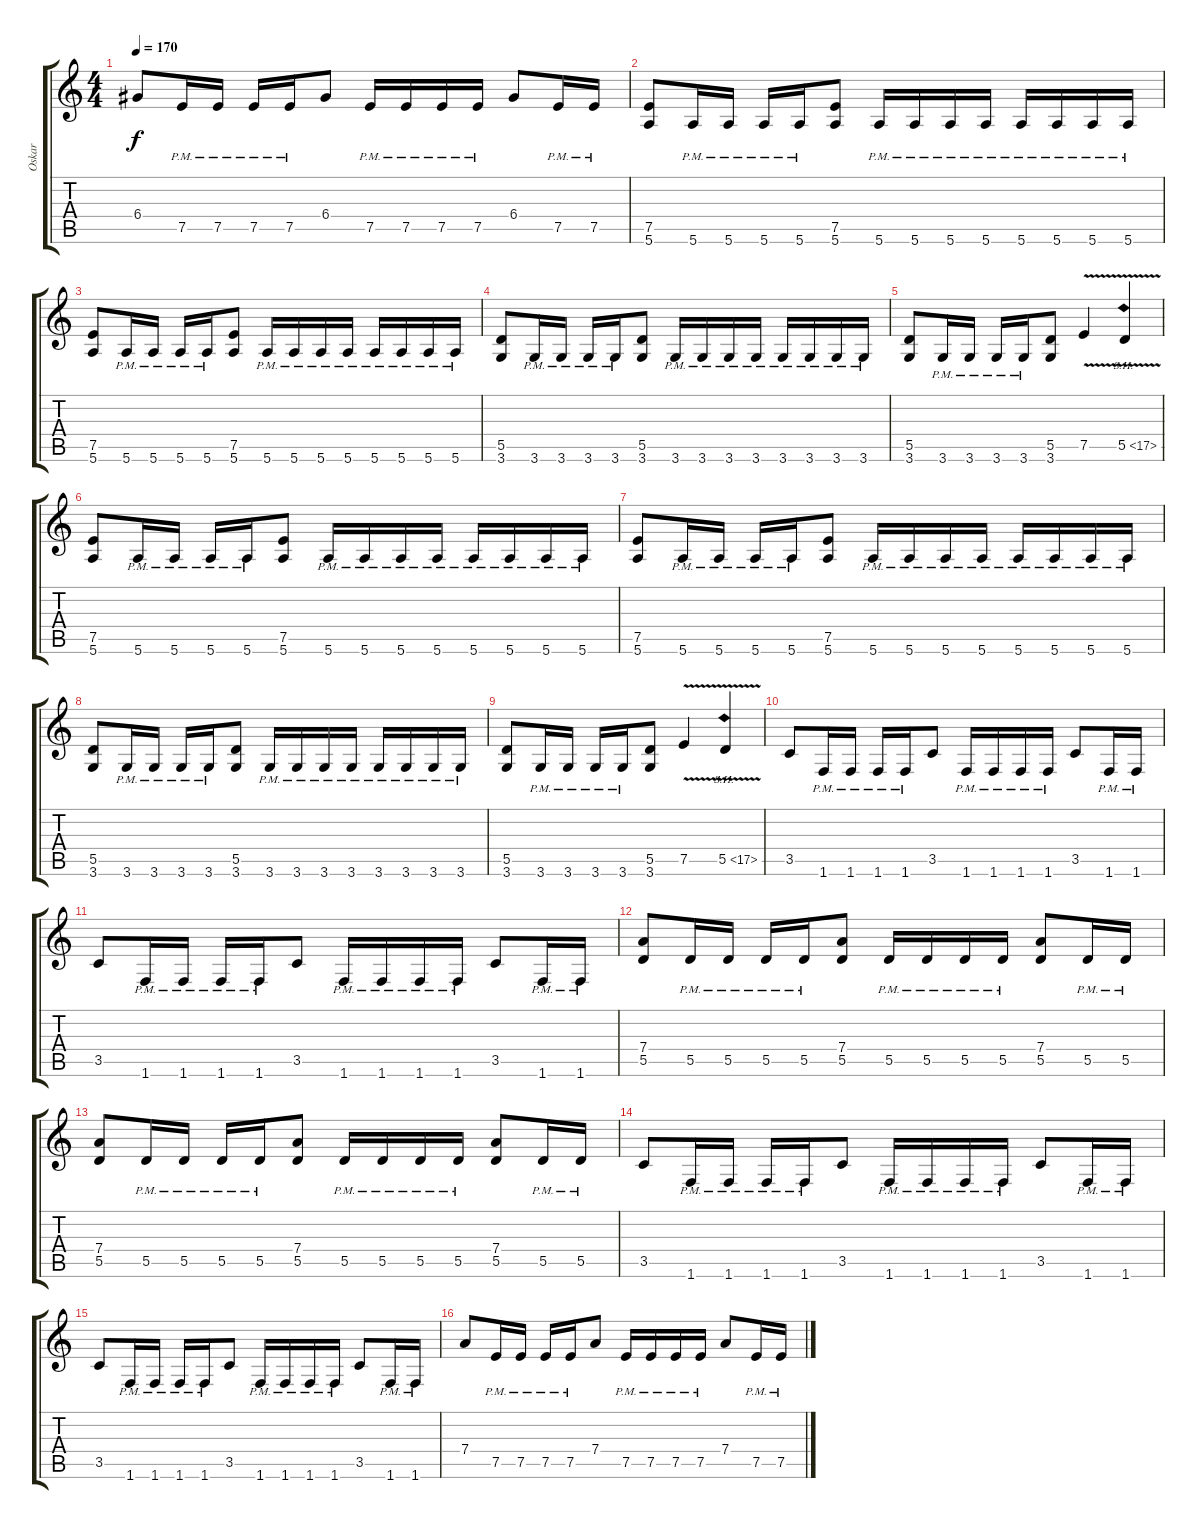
\track ("Oskar" "Oskar") {instrument distortionguitar}
\staff {score tabs}
\tuning (E4 B3 G3 D3 A2 E2) {hide}
\ts (4 4)
\tempo 170
\clef g2
\ks c
6.4.8{dy f} 7.5{pm}.16 7.5{pm}.16 7.5{pm}.16 7.5{pm}.16 6.4.8 7.5{pm}.16 7.5{pm}.16 7.5{pm}.16 7.5{pm}.16 6.4.8 7.5{pm}.16 7.5{pm}.16 |
(7.5 5.6).8 5.6{pm}.16 5.6{pm}.16 5.6{pm}.16 5.6{pm}.16 (7.5 5.6).8 5.6{pm}.16 5.6{pm}.16 5.6{pm}.16 5.6{pm}.16 5.6{pm}.16 5.6{pm}.16 5.6{pm}.16 5.6{pm}.16 |
(7.5 5.6).8 5.6{pm}.16 5.6{pm}.16 5.6{pm}.16 5.6{pm}.16 (7.5 5.6).8 5.6{pm}.16 5.6{pm}.16 5.6{pm}.16 5.6{pm}.16 5.6{pm}.16 5.6{pm}.16 5.6{pm}.16 5.6{pm}.16 |
(5.5 3.6).8 3.6{pm}.16 3.6{pm}.16 3.6{pm}.16 3.6{pm}.16 (5.5 3.6).8 3.6{pm}.16 3.6{pm}.16 3.6{pm}.16 3.6{pm}.16 3.6{pm}.16 3.6{pm}.16 3.6{pm}.16 3.6{pm}.16 |
(5.5 3.6).8 3.6{pm}.16 3.6{pm}.16 3.6{pm}.16 3.6{pm}.16 (5.5 3.6).8 7.5{v}.4 5.5{sh 12 v}.4 |
(7.5 5.6).8 5.6{pm}.16 5.6{pm}.16 5.6{pm}.16 5.6{pm}.16 (7.5 5.6).8 5.6{pm}.16 5.6{pm}.16 5.6{pm}.16 5.6{pm}.16 5.6{pm}.16 5.6{pm}.16 5.6{pm}.16 5.6{pm}.16 |
(7.5 5.6).8 5.6{pm}.16 5.6{pm}.16 5.6{pm}.16 5.6{pm}.16 (7.5 5.6).8 5.6{pm}.16 5.6{pm}.16 5.6{pm}.16 5.6{pm}.16 5.6{pm}.16 5.6{pm}.16 5.6{pm}.16 5.6{pm}.16 |
(5.5 3.6).8 3.6{pm}.16 3.6{pm}.16 3.6{pm}.16 3.6{pm}.16 (5.5 3.6).8 3.6{pm}.16 3.6{pm}.16 3.6{pm}.16 3.6{pm}.16 3.6{pm}.16 3.6{pm}.16 3.6{pm}.16 3.6{pm}.16 |
(5.5 3.6).8 3.6{pm}.16 3.6{pm}.16 3.6{pm}.16 3.6{pm}.16 (5.5 3.6).8 7.5{v}.4 5.5{sh 12 v}.4 |
3.5.8 1.6{pm}.16 1.6{pm}.16 1.6{pm}.16 1.6{pm}.16 3.5.8 1.6{pm}.16 1.6{pm}.16 1.6{pm}.16 1.6{pm}.16 3.5.8 1.6{pm}.16 1.6{pm}.16 |
3.5.8 1.6{pm}.16 1.6{pm}.16 1.6{pm}.16 1.6{pm}.16 3.5.8 1.6{pm}.16 1.6{pm}.16 1.6{pm}.16 1.6{pm}.16 3.5.8 1.6{pm}.16 1.6{pm}.16 |
(7.4 5.5).8 5.5{pm}.16 5.5{pm}.16 5.5{pm}.16 5.5{pm}.16 (7.4 5.5).8 5.5{pm}.16 5.5{pm}.16 5.5{pm}.16 5.5{pm}.16 (7.4 5.5).8 5.5{pm}.16 5.5{pm}.16 |
(7.4 5.5).8 5.5{pm}.16 5.5{pm}.16 5.5{pm}.16 5.5{pm}.16 (7.4 5.5).8 5.5{pm}.16 5.5{pm}.16 5.5{pm}.16 5.5{pm}.16 (7.4 5.5).8 5.5{pm}.16 5.5{pm}.16 |
3.5.8 1.6{pm}.16 1.6{pm}.16 1.6{pm}.16 1.6{pm}.16 3.5.8 1.6{pm}.16 1.6{pm}.16 1.6{pm}.16 1.6{pm}.16 3.5.8 1.6{pm}.16 1.6{pm}.16 |
3.5.8 1.6{pm}.16 1.6{pm}.16 1.6{pm}.16 1.6{pm}.16 3.5.8 1.6{pm}.16 1.6{pm}.16 1.6{pm}.16 1.6{pm}.16 3.5.8 1.6{pm}.16 1.6{pm}.16 |
7.4.8 7.5{pm}.16 7.5{pm}.16 7.5{pm}.16 7.5{pm}.16 7.4.8 7.5{pm}.16 7.5{pm}.16 7.5{pm}.16 7.5{pm}.16 7.4.8 7.5{pm}.16 7.5{pm}.16
